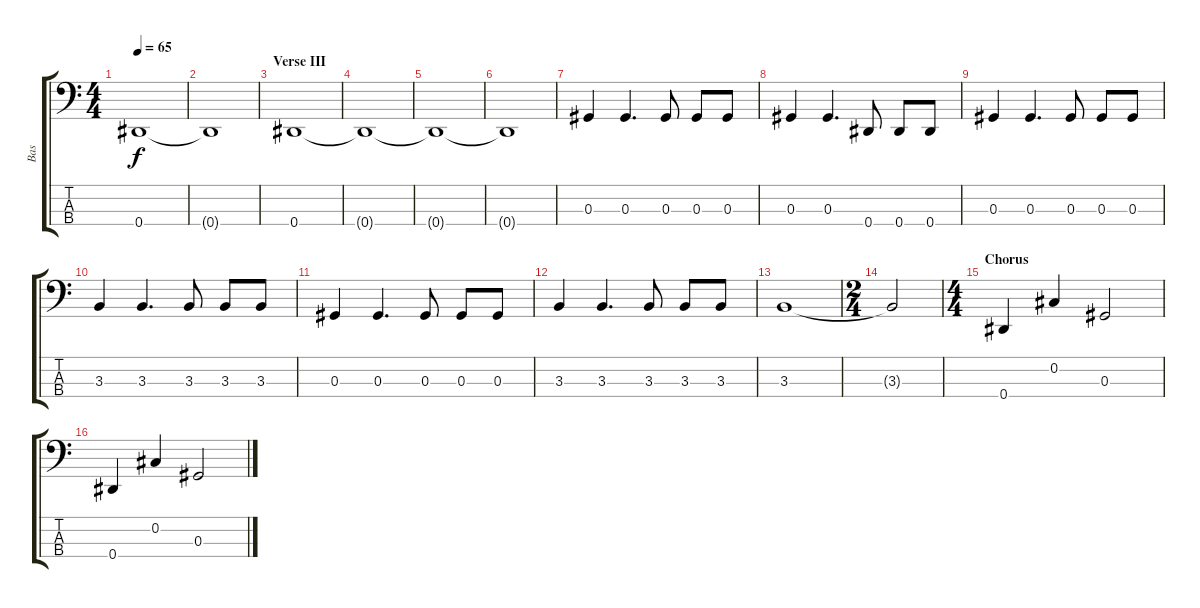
\track ("Bas" "Bas") {instrument electricbassfinger}
\staff {score tabs}
\tuning (Gb2 Db2 Ab1 Eb1) {hide}
\ts (4 4)
\tempo 65
\clef f4
\ks c
0.4{t}.1{dy f} |
0.4{t}.1 |
\section ("" "Verse III")
0.4.1 |
0.4{t}.1 |
0.4{t}.1 |
0.4{t}.1 |
0.3.4 0.3.4{d} 0.3.8 0.3.8 0.3.8 |
0.3.4 0.3.4{d} 0.4.8 0.4.8 0.4.8 |
0.3.4 0.3.4{d} 0.3.8 0.3.8 0.3.8 |
3.3.4 3.3.4{d} 3.3.8 3.3.8 3.3.8 |
0.3.4 0.3.4{d} 0.3.8 0.3.8 0.3.8 |
3.3.4 3.3.4{d} 3.3.8 3.3.8 3.3.8 |
3.3.1 |
\ts (2 4)
3.3{t}.2 |
\ts (4 4)
\section ("" "Chorus")
0.4.4 0.2.4 0.3.2 |
0.4.4 0.2.4 0.3.2
